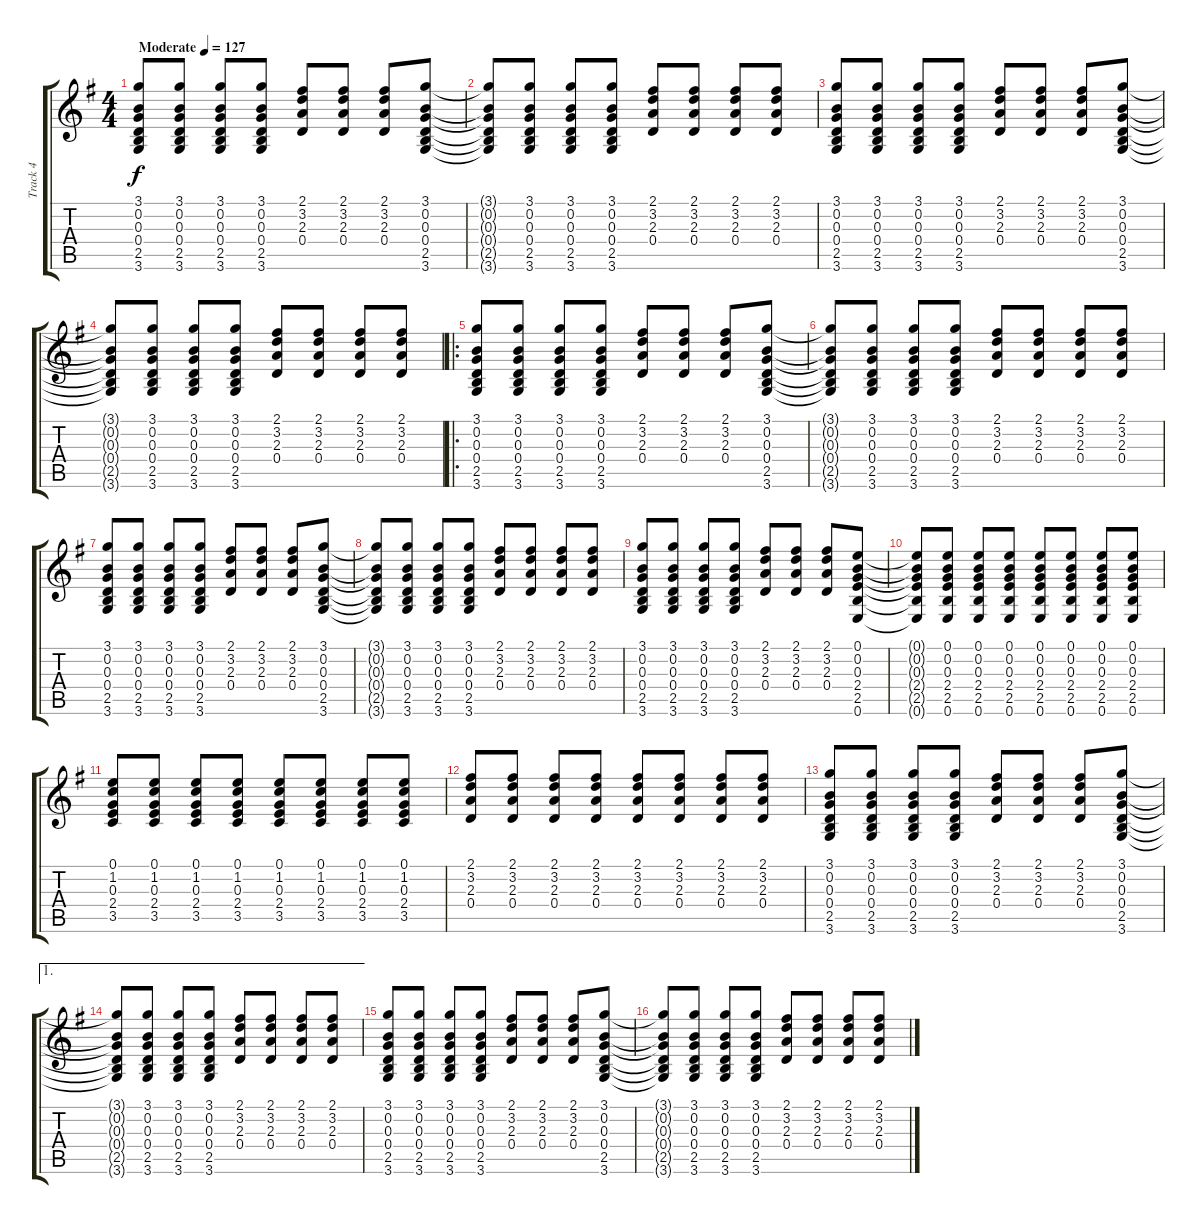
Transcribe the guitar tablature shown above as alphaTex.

\track ("Track 4" "Track 4") {instrument acousticguitarsteel}
\staff {score tabs}
\tuning (E4 B3 G3 D3 A2 E2) {hide}
\ts (4 4)
\tempo (127 "Moderate")
\clef g2
\ks g
(3.1 0.2 0.3 0.4 2.5 3.6).8{dy f instrument acousticguitarsteel} (3.1 0.2 0.3 0.4 2.5 3.6).8 (3.1 0.2 0.3 0.4 2.5 3.6).8 (3.1 0.2 0.3 0.4 2.5 3.6).8 (2.1 3.2 2.3 0.4).8 (2.1 3.2 2.3 0.4).8 (2.1 3.2 2.3 0.4).8 (3.1 0.2 0.3 0.4 2.5 3.6).8 |
(3.1{t} 0.2{t} 0.3{t} 0.4{t} 2.5{t} 3.6{t}).8 (3.1 0.2 0.3 0.4 2.5 3.6).8 (3.1 0.2 0.3 0.4 2.5 3.6).8 (3.1 0.2 0.3 0.4 2.5 3.6).8 (2.1 3.2 2.3 0.4).8 (2.1 3.2 2.3 0.4).8 (2.1 3.2 2.3 0.4).8 (2.1 3.2 2.3 0.4).8 |
(3.1 0.2 0.3 0.4 2.5 3.6).8 (3.1 0.2 0.3 0.4 2.5 3.6).8 (3.1 0.2 0.3 0.4 2.5 3.6).8 (3.1 0.2 0.3 0.4 2.5 3.6).8 (2.1 3.2 2.3 0.4).8 (2.1 3.2 2.3 0.4).8 (2.1 3.2 2.3 0.4).8 (3.1 0.2 0.3 0.4 2.5 3.6).8 |
(3.1{t} 0.2{t} 0.3{t} 0.4{t} 2.5{t} 3.6{t}).8 (3.1 0.2 0.3 0.4 2.5 3.6).8 (3.1 0.2 0.3 0.4 2.5 3.6).8 (3.1 0.2 0.3 0.4 2.5 3.6).8 (2.1 3.2 2.3 0.4).8 (2.1 3.2 2.3 0.4).8 (2.1 3.2 2.3 0.4).8 (2.1 3.2 2.3 0.4).8 |
\ro
(3.1 0.2 0.3 0.4 2.5 3.6).8 (3.1 0.2 0.3 0.4 2.5 3.6).8 (3.1 0.2 0.3 0.4 2.5 3.6).8 (3.1 0.2 0.3 0.4 2.5 3.6).8 (2.1 3.2 2.3 0.4).8 (2.1 3.2 2.3 0.4).8 (2.1 3.2 2.3 0.4).8 (3.1 0.2 0.3 0.4 2.5 3.6).8 |
(3.1{t} 0.2{t} 0.3{t} 0.4{t} 2.5{t} 3.6{t}).8 (3.1 0.2 0.3 0.4 2.5 3.6).8 (3.1 0.2 0.3 0.4 2.5 3.6).8 (3.1 0.2 0.3 0.4 2.5 3.6).8 (2.1 3.2 2.3 0.4).8 (2.1 3.2 2.3 0.4).8 (2.1 3.2 2.3 0.4).8 (2.1 3.2 2.3 0.4).8 |
(3.1 0.2 0.3 0.4 2.5 3.6).8 (3.1 0.2 0.3 0.4 2.5 3.6).8 (3.1 0.2 0.3 0.4 2.5 3.6).8 (3.1 0.2 0.3 0.4 2.5 3.6).8 (2.1 3.2 2.3 0.4).8 (2.1 3.2 2.3 0.4).8 (2.1 3.2 2.3 0.4).8 (3.1 0.2 0.3 0.4 2.5 3.6).8 |
(3.1{t} 0.2{t} 0.3{t} 0.4{t} 2.5{t} 3.6{t}).8 (3.1 0.2 0.3 0.4 2.5 3.6).8 (3.1 0.2 0.3 0.4 2.5 3.6).8 (3.1 0.2 0.3 0.4 2.5 3.6).8 (2.1 3.2 2.3 0.4).8 (2.1 3.2 2.3 0.4).8 (2.1 3.2 2.3 0.4).8 (2.1 3.2 2.3 0.4).8 |
(3.1 0.2 0.3 0.4 2.5 3.6).8 (3.1 0.2 0.3 0.4 2.5 3.6).8 (3.1 0.2 0.3 0.4 2.5 3.6).8 (3.1 0.2 0.3 0.4 2.5 3.6).8 (2.1 3.2 2.3 0.4).8 (2.1 3.2 2.3 0.4).8 (2.1 3.2 2.3 0.4).8 (0.1 0.2 0.3 2.4 2.5 0.6).8 |
(0.1{t} 0.2{t} 0.3{t} 2.4{t} 2.5{t} 0.6{t}).8 (0.1 0.2 0.3 2.4 2.5 0.6).8 (0.1 0.2 0.3 2.4 2.5 0.6).8 (0.1 0.2 0.3 2.4 2.5 0.6).8 (0.1 0.2 0.3 2.4 2.5 0.6).8 (0.1 0.2 0.3 2.4 2.5 0.6).8 (0.1 0.2 0.3 2.4 2.5 0.6).8 (0.1 0.2 0.3 2.4 2.5 0.6).8 |
(0.1 1.2 0.3 2.4 3.5).8 (0.1 1.2 0.3 2.4 3.5).8 (0.1 1.2 0.3 2.4 3.5).8 (0.1 1.2 0.3 2.4 3.5).8 (0.1 1.2 0.3 2.4 3.5).8 (0.1 1.2 0.3 2.4 3.5).8 (0.1 1.2 0.3 2.4 3.5).8 (0.1 1.2 0.3 2.4 3.5).8 |
(2.1 3.2 2.3 0.4).8 (2.1 3.2 2.3 0.4).8 (2.1 3.2 2.3 0.4).8 (2.1 3.2 2.3 0.4).8 (2.1 3.2 2.3 0.4).8 (2.1 3.2 2.3 0.4).8 (2.1 3.2 2.3 0.4).8 (2.1 3.2 2.3 0.4).8 |
(3.1 0.2 0.3 0.4 2.5 3.6).8 (3.1 0.2 0.3 0.4 2.5 3.6).8 (3.1 0.2 0.3 0.4 2.5 3.6).8 (3.1 0.2 0.3 0.4 2.5 3.6).8 (2.1 3.2 2.3 0.4).8 (2.1 3.2 2.3 0.4).8 (2.1 3.2 2.3 0.4).8 (3.1 0.2 0.3 0.4 2.5 3.6).8 |
\ae 1
(3.1{t} 0.2{t} 0.3{t} 0.4{t} 2.5{t} 3.6{t}).8 (3.1 0.2 0.3 0.4 2.5 3.6).8 (3.1 0.2 0.3 0.4 2.5 3.6).8 (3.1 0.2 0.3 0.4 2.5 3.6).8 (2.1 3.2 2.3 0.4).8 (2.1 3.2 2.3 0.4).8 (2.1 3.2 2.3 0.4).8 (2.1 3.2 2.3 0.4).8 |
(3.1 0.2 0.3 0.4 2.5 3.6).8 (3.1 0.2 0.3 0.4 2.5 3.6).8 (3.1 0.2 0.3 0.4 2.5 3.6).8 (3.1 0.2 0.3 0.4 2.5 3.6).8 (2.1 3.2 2.3 0.4).8 (2.1 3.2 2.3 0.4).8 (2.1 3.2 2.3 0.4).8 (3.1 0.2 0.3 0.4 2.5 3.6).8 |
(3.1{t} 0.2{t} 0.3{t} 0.4{t} 2.5{t} 3.6{t}).8 (3.1 0.2 0.3 0.4 2.5 3.6).8 (3.1 0.2 0.3 0.4 2.5 3.6).8 (3.1 0.2 0.3 0.4 2.5 3.6).8 (2.1 3.2 2.3 0.4).8 (2.1 3.2 2.3 0.4).8 (2.1 3.2 2.3 0.4).8 (2.1 3.2 2.3 0.4).8
